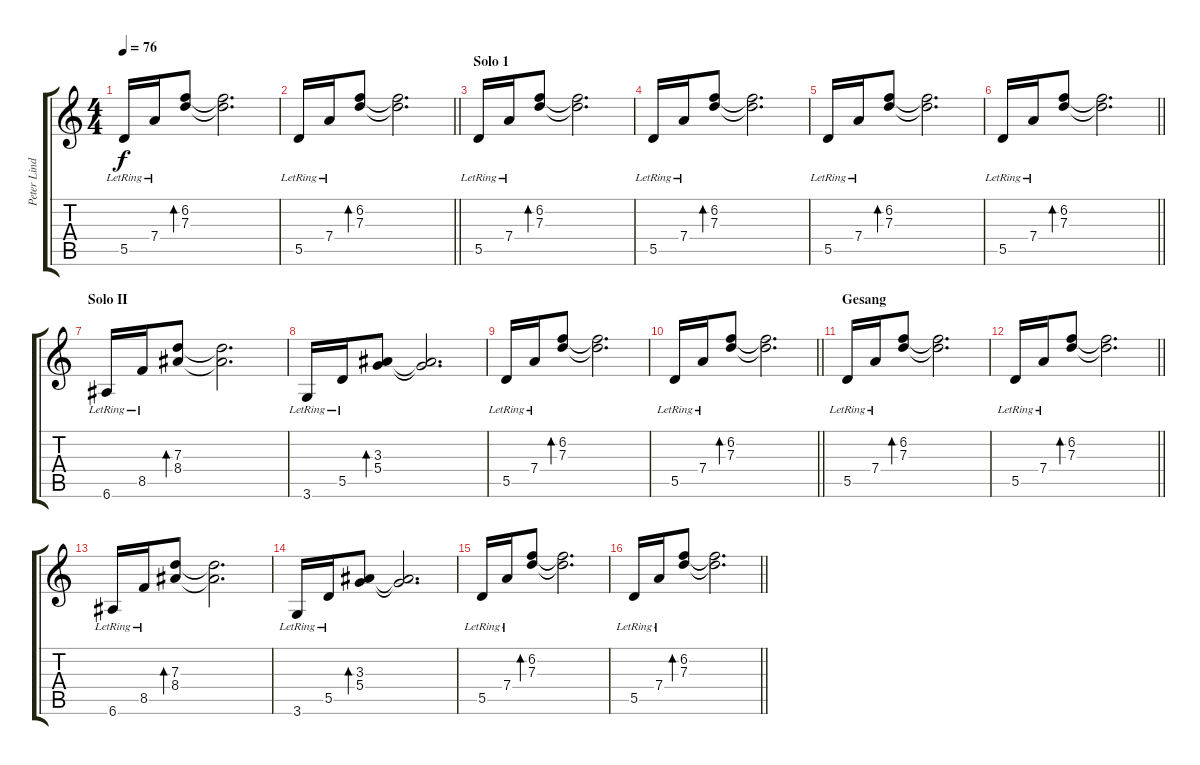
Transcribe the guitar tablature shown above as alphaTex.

\track ("Peter Lindgren" "Peter Lind") {instrument acousticguitarsteel}
\staff {score tabs}
\tuning (E4 B3 G3 D3 A2 E2) {hide}
\ts (4 4)
\tempo 76
\clef g2
\ks c
5.5{lr}.16{dy f} 7.4{lr}.16 (6.2 7.3).8{bd 60} (6.2{t} 7.3{t}).2{d} |
\barLineRight lightlight
5.5{lr}.16 7.4{lr}.16 (6.2 7.3).8{bd 60} (6.2{t} 7.3{t}).2{d} |
\section ("" "Solo 1")
5.5{lr}.16 7.4{lr}.16 (6.2 7.3).8{bd 60} (6.2{t} 7.3{t}).2{d} |
5.5{lr}.16 7.4{lr}.16 (6.2 7.3).8{bd 60} (6.2{t} 7.3{t}).2{d} |
5.5{lr}.16 7.4{lr}.16 (6.2 7.3).8{bd 60} (6.2{t} 7.3{t}).2{d} |
\barLineRight lightlight
5.5{lr}.16 7.4{lr}.16 (6.2 7.3).8{bd 60} (6.2{t} 7.3{t}).2{d} |
\section ("" "Solo II")
6.6{lr}.16 8.5{lr}.16 (7.3 8.4).8{bd 60} (7.3{t} 8.4{t}).2{d} |
3.6{lr}.16 5.5{lr}.16 (3.3 5.4).8{bd 60} (3.3{t} 5.4{t}).2{d} |
5.5{lr}.16 7.4{lr}.16 (6.2 7.3).8{bd 60} (6.2{t} 7.3{t}).2{d} |
\barLineRight lightlight
5.5{lr}.16 7.4{lr}.16 (6.2 7.3).8{bd 60} (6.2{t} 7.3{t}).2{d} |
\section ("" "Gesang")
5.5{lr}.16 7.4{lr}.16 (6.2 7.3).8{bd 60} (6.2{t} 7.3{t}).2{d} |
\barLineRight lightlight
5.5{lr}.16 7.4{lr}.16 (6.2 7.3).8{bd 60} (6.2{t} 7.3{t}).2{d} |
6.6{lr}.16 8.5{lr}.16 (7.3 8.4).8{bd 60} (7.3{t} 8.4{t}).2{d} |
3.6{lr}.16 5.5{lr}.16 (3.3 5.4).8{bd 60} (3.3{t} 5.4{t}).2{d} |
5.5{lr}.16 7.4{lr}.16 (6.2 7.3).8{bd 60} (6.2{t} 7.3{t}).2{d} |
\barLineRight lightlight
5.5{lr}.16 7.4{lr}.16 (6.2 7.3).8{bd 60} (6.2{t} 7.3{t}).2{d}
